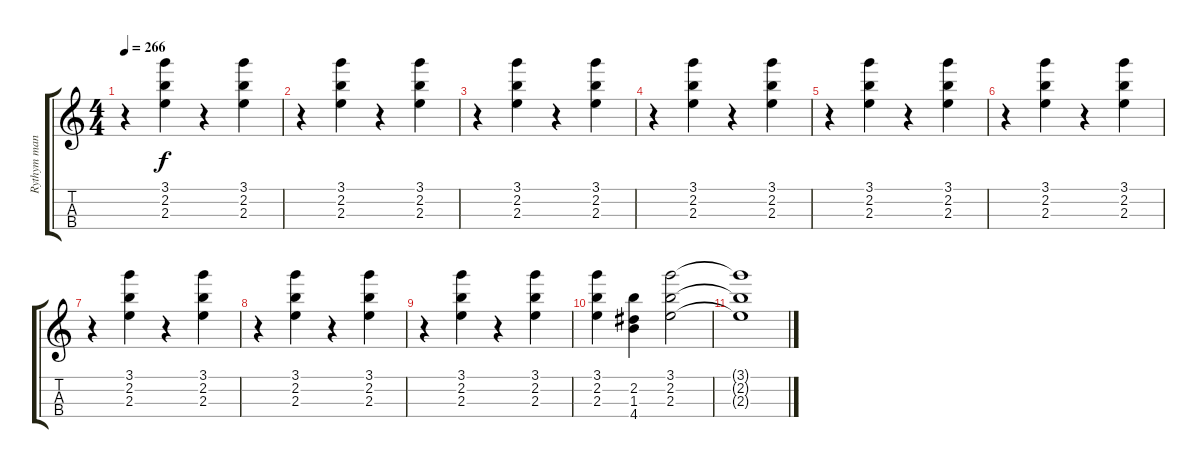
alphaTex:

\track ("Rythym mandolin" "Rythym man") {instrument banjo}
\staff {score tabs}
\tuning (E5 A4 D4 G3) {hide}
\displaytranspose 12
\ts (4 4)
\tempo 266
\clef g2
\ks c
r.4{dy f} (3.1 2.2 2.3).4 r.4 (3.1 2.2 2.3).4 |
r.4 (3.1 2.2 2.3).4 r.4 (3.1 2.2 2.3).4 |
r.4 (3.1 2.2 2.3).4 r.4 (3.1 2.2 2.3).4 |
r.4 (3.1 2.2 2.3).4 r.4 (3.1 2.2 2.3).4 |
r.4 (3.1 2.2 2.3).4 r.4 (3.1 2.2 2.3).4 |
r.4 (3.1 2.2 2.3).4 r.4 (3.1 2.2 2.3).4 |
r.4 (3.1 2.2 2.3).4 r.4 (3.1 2.2 2.3).4 |
r.4 (3.1 2.2 2.3).4 r.4 (3.1 2.2 2.3).4 |
r.4 (3.1 2.2 2.3).4 r.4 (3.1 2.2 2.3).4 |
(3.1 2.2 2.3).4 (2.2 1.3 4.4).4 (3.1 2.2 2.3).2 |
(3.1{t} 2.2{t} 2.3{t}).1
